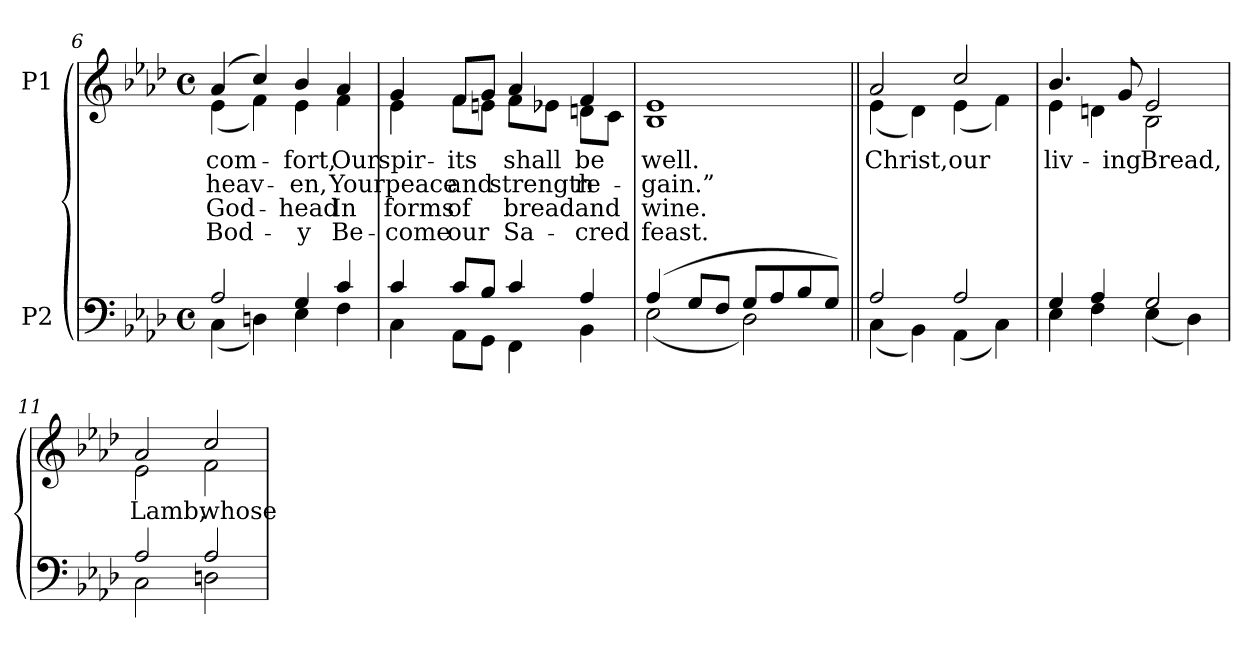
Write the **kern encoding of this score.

**kern	**kern	**text	**text	**text	**text
*part2	*part1	*part1	*part1	*part1	*part1
*staff2	*staff1	*staff1	*staff1	*staff1	*staff1
*I"P2	*I"P1	*	*	*	*
*clefF4	*clefG2	*	*	*	*
*k[b-e-a-d-]	*k[b-e-a-d-]	*	*	*	*
*A-:	*A-:	*	*	*	*
*M4/4	*M4/4	*	*	*	*
*met(c)	*met(c)	*	*	*	*
=6	=6	=6	=6	=6	=6
*^	*	*	*	*	*
!	!	!	!LO:LY:b:color=#000000	!LO:LY:b:color=#000000	!LO:LY:b:color=#000000	!LO:LY:b:color=#000000
*	*	*^	*	*	*	*
2A-i/	(4Ci\	(4a-i/	(4e-i\	com-	heav-	God-	Bod-
.	4Dni\)	4cci/)	4fi\)	.	.	.	.
!	!	!	!	!LO:LY:b:color=#000000	!LO:LY:b:color=#000000	!LO:LY:b:color=#000000	!LO:LY:b:color=#000000
4Gi/	4E-i\	4b-i/	4e-i\	-fort,	-en,	-head	-y
!	!	!	!	!LO:LY:b:color=#000000	!LO:LY:b:color=#000000	!LO:LY:b:color=#000000	!LO:LY:b:color=#000000
4ci/	4Fi\	4a-i/	4fi\	Our	Your	In	Be-
=7	=7	=7	=7	=7	=7	=7	=7
!	!	!	!	!LO:LY:b:color=#000000	!LO:LY:b:color=#000000	!LO:LY:b:color=#000000	!LO:LY:b:color=#000000
4ci/	4Ci\	4gi/	4e-i\	spir-	peace	forms	-come
!	!	!	!	!LO:LY:b:color=#000000	!LO:LY:b:color=#000000	!LO:LY:b:color=#000000	!LO:LY:b:color=#000000
8ci/L	8AA-i\L	8fi/L	8fi\L	-its	and	of	our
8B-i/J	8GGi\J	8gi/J	8eni\J	.	.	.	.
!	!	!	!	!LO:LY:b:color=#000000	!LO:LY:b:color=#000000	!LO:LY:b:color=#000000	!LO:LY:b:color=#000000
4ci/	4FFi\	4a-i/	8fi\L	shall	strength	bread	Sa-
.	.	.	8e-Xi\J	.	.	.	.
!	!	!	!	!LO:LY:b:color=#000000	!LO:LY:b:color=#000000	!LO:LY:b:color=#000000	!LO:LY:b:color=#000000
4A-i/	4BB-i\	4fi/	8dni\L	be	re-	and	-cred
.	.	.	8ci\J	.	.	.	.
=8	=8	=8	=8	=8	=8	=8	=8
!	!	!	!	!LO:LY:b:color=#000000	!LO:LY:b:color=#000000	!LO:LY:b:color=#000000	!LO:LY:b:color=#000000
(4A-i/	(2E-i\	1e-i	1B-i	well.	-gain.”	wine.	feast.
8Gi/L	.	.	.	.	.	.	.
8Fi/J	.	.	.	.	.	.	.
8Gi/L	2D-i\)	.	.	.	.	.	.
8A-i/	.	.	.	.	.	.	.
8B-i/	.	.	.	.	.	.	.
8Gi/J)	.	.	.	.	.	.	.
!!LO:LB:g=z	!!
=9||	=9||	=9||	=9||	=9||	=9||	=9||	=9||
!	!	!	!	!LO:LY:b:color=#000000	!	!	!
2A-i/	(4Ci\	2a-i/	(4e-i\	Christ,	.	.	.
.	4BB-i\)	.	4d-i\)	.	.	.	.
!	!	!	!	!LO:LY:b:color=#000000	!	!	!
2A-i/	(4AA-i\	2cci/	(4e-i\	our	.	.	.
.	4Ci\)	.	4fi\)	.	.	.	.
=10	=10	=10	=10	=10	=10	=10	=10
!	!	!	!	!LO:LY:b:color=#000000	!	!	!
4Gi/	4E-i\	4.b-i/	4e-i\	liv-	.	.	.
4A-i/	4Fi\	.	4dni\	.	.	.	.
!	!	!	!	!LO:LY:b:color=#000000	!	!	!
.	.	8gi/	.	-ing	.	.	.
!	!	!	!	!LO:LY:b:color=#000000	!	!	!
2Gi/	(4E-i\	2e-i/	2B-i\	Bread,	.	.	.
.	4D-i\)	.	.	.	.	.	.
=11	=11	=11	=11	=11	=11	=11	=11
!	!	!	!	!LO:LY:b:color=#000000	!	!	!
2A-i/	2Ci\	2a-i/	2e-i\	Lamb,	.	.	.
!	!	!	!	!LO:LY:b:color=#000000	!	!	!
2A-i/	2Dni\	2cci/	2fi\	whose	.	.	.
*v	*v	*	*	*	*	*	*
*	*v	*v	*	*	*	*
=	=	=	=	=	=
*-	*-	*-	*-	*-	*-
